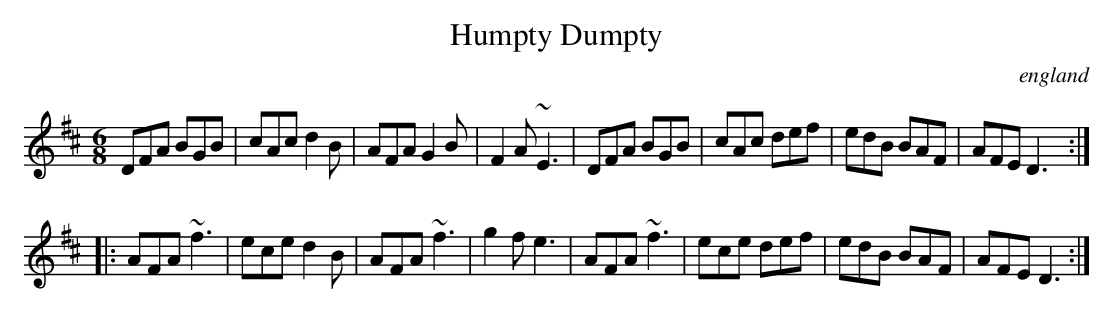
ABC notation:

X:1
T:Humpty Dumpty
O:england
M:6/8
K:D
DFA BGB | cAc d2B | AFA G2B | F2A ~E3 | DFA BGB | cAc def | edB BAF | AFE D3 ::
AFA ~f3 | ece d2B | AFA ~f3 | g2f e3 | AFA ~f3 | ece def | edB BAF | AFE D3 :|
